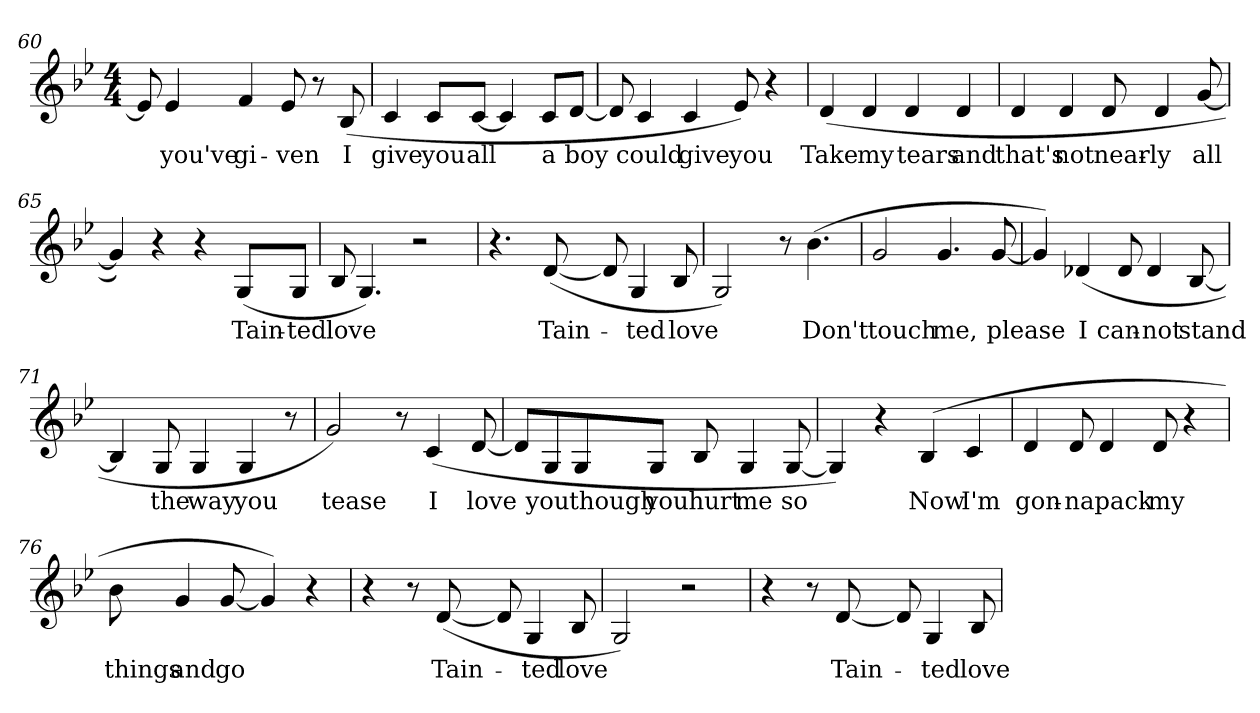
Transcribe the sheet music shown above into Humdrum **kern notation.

**kern	**text
*part1	*part1
*staff1	*staff1
*clefG2	*
*k[b-e-]	*
*g:	*
*M4/4	*
=60	=60
8e-i/]	.
!	!LO:LY:b:color=#000000
4e-i/	you've
!	!LO:LY:b:color=#000000
4fi/	gi-
!	!LO:LY:b:color=#000000
8e-i/	-ven
8r	.
!	!LO:LY:b:color=#000000
(8B-i/	I
=61	=61
!	!LO:LY:b:color=#000000
4ci/	give
!	!LO:LY:b:color=#000000
8ci/L	you
!	!LO:LY:b:color=#000000
[8ci/J	all
4ci/]	.
!	!LO:LY:b:color=#000000
8ci/L	a
!	!LO:LY:b:color=#000000
[8di/J	boy
!!LO:LB:g=z
=62	=62
8di/]	.
!	!LO:LY:b:color=#000000
4ci/	could
!	!LO:LY:b:color=#000000
4ci/	give
!	!LO:LY:b:color=#000000
8e-i/)	you
4r	.
=63	=63
!	!LO:LY:b:color=#000000
(4di/	Take
!	!LO:LY:b:color=#000000
4di/	my
!	!LO:LY:b:color=#000000
4di/	tears
!	!LO:LY:b:color=#000000
4di/	and
=64	=64
!	!LO:LY:b:color=#000000
4di/	that's
!	!LO:LY:b:color=#000000
4di/	not
!	!LO:LY:b:color=#000000
8di/	near-
!	!LO:LY:b:color=#000000
4di/	-ly
!	!LO:LY:b:color=#000000
[8gi/	all
=65	=65
4gi/])	.
4r	.
4r	.
!	!LO:LY:b:color=#000000
(8Gi/L	Tain-
!	!LO:LY:b:color=#000000
8Gi/J	-ted
=66	=66
!	!LO:LY:b:color=#000000
8B-i/	love
4.Gi/)	.
2r	.
!!LO:LB:g=z
=67	=67
4.r	.
!	!LO:LY:b:color=#000000
([8di/	Tain-
8di/]	.
!	!LO:LY:b:color=#000000
4Gi/	-ted
!	!LO:LY:b:color=#000000
8B-i/	love
=68	=68
2Gi/)	.
8r	.
!	!LO:LY:b:color=#000000
(4.b-i\	Don't
=69	=69
!	!LO:LY:b:color=#000000
2gi/	touch
!	!LO:LY:b:color=#000000
4.gi/	me,
!	!LO:LY:b:color=#000000
[8gi/	please
=70	=70
4gi/])	.
!	!LO:LY:b:color=#000000
(4d-Xi/	I
!	!LO:LY:b:color=#000000
8d-i/	can-
!	!LO:LY:b:color=#000000
4d-i/	-not
!	!LO:LY:b:color=#000000
[8B-i/	stand
=71	=71
4B-i/]	.
!	!LO:LY:b:color=#000000
8Gi/	the
!	!LO:LY:b:color=#000000
4Gi/	way
!	!LO:LY:b:color=#000000
4Gi/	you
8r	.
!!LO:LB:g=z
=72	=72
!	!LO:LY:b:color=#000000
2gi/)	tease
8r	.
!	!LO:LY:b:color=#000000
(4ci/	I
!	!LO:LY:b:color=#000000
[8di/	love
=73	=73
8di/L]	.
!	!LO:LY:b:color=#000000
8Gi/	you
!	!LO:LY:b:color=#000000
8Gi/	though
!	!LO:LY:b:color=#000000
8Gi/J	you
!	!LO:LY:b:color=#000000
8B-i/	hurt
!	!LO:LY:b:color=#000000
4Gi/	me
!	!LO:LY:b:color=#000000
[8Gi/	so
=74	=74
4Gi/])	.
4r	.
!	!LO:LY:b:color=#000000
(4B-i/	Now
!	!LO:LY:b:color=#000000
4ci/	I'm
=75	=75
!	!LO:LY:b:color=#000000
4di/	gon-
!	!LO:LY:b:color=#000000
8di/	-na
!	!LO:LY:b:color=#000000
4di/	pack
!	!LO:LY:b:color=#000000
8di/	my
4r	.
!!LO:LB:g=z
=76	=76
!	!LO:LY:b:color=#000000
8b-i\	things
!	!LO:LY:b:color=#000000
4gi/	and
!	!LO:LY:b:color=#000000
[8gi/	go
4gi/])	.
4r	.
=77	=77
4r	.
8r	.
!	!LO:LY:b:color=#000000
([8di/	Tain-
8di/]	.
!	!LO:LY:b:color=#000000
4Gi/	-ted
!	!LO:LY:b:color=#000000
8B-i/	love
=78	=78
2Gi/)	.
2r	.
=79	=79
4r	.
8r	.
!	!LO:LY:b:color=#000000
[8di/	Tain-
8di/]	.
!	!LO:LY:b:color=#000000
4Gi/	-ted
!	!LO:LY:b:color=#000000
8B-i/	love
=	=
*-	*-
